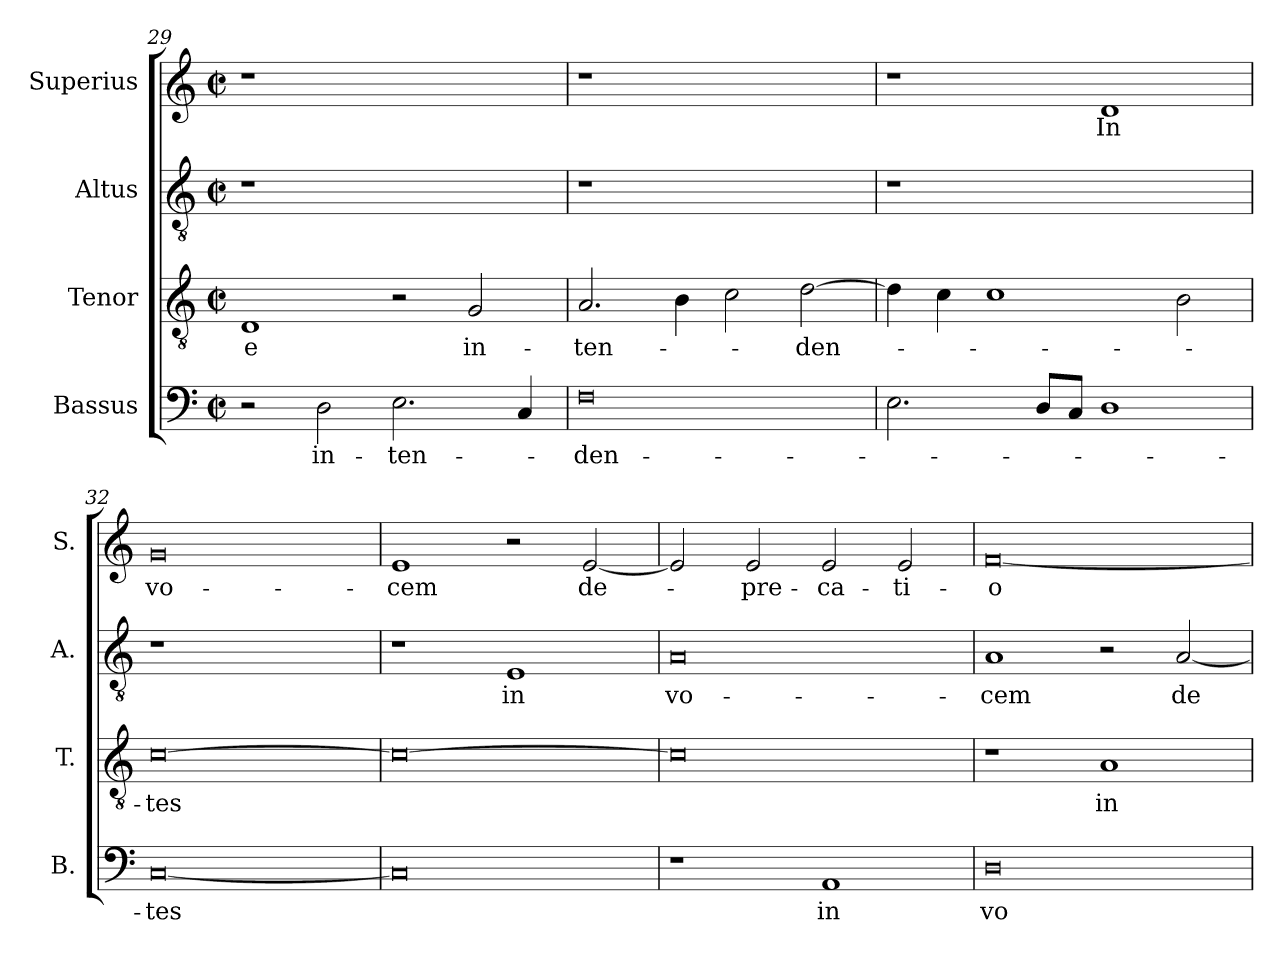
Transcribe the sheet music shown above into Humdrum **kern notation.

**kern	**text	**kern	**text	**kern	**text	**kern	**text
*part4	*part4	*part3	*part3	*part2	*part2	*part1	*part1
*staff4	*staff4	*staff3	*staff3	*staff2	*staff2	*staff1	*staff1
*I"Bassus	*	*I"Tenor	*	*I"Altus	*	*I"Superius	*
*I'B.	*	*I'T.	*	*I'A.	*	*I'S.	*
*clefF4	*	*clefGv2	*	*clefGv2	*	*clefG2	*
*	*	*ITrd7c12	*	*ITrd7c12	*	*	*
*k[]	*	*k[]	*	*k[]	*	*k[]	*
*C:	*	*C:	*	*C:	*	*C:	*
*M2/2	*	*M2/2	*	*M2/2	*	*M2/2	*
*met(c|)	*	*met(c|)	*	*met(c|)	*	*met(c|)	*
=29	=29	=29	=29	=29	=29	=29	=29
!	!	!	!LO:LY:b:color=#000000	!LO:N:vis=1	!	!LO:N:vis=1	!
2r	.	1DDi	-e	1r	.	1r	.
!	!LO:LY:b:color=#000000	!	!	!	!	!	!
2Di\	in-	.	.	.	.	.	.
!	!LO:LY:b:color=#000000	!	!	!	!	!	!
2.Ei\	-ten-	2r	.	1ryy	.	1ryy	.
!	!	!	!LO:LY:b:color=#000000	!	!	!	!
.	.	2GGi/	in-	.	.	.	.
4Ci/	.	.	.	.	.	.	.
=30	=30	=30	=30	=30	=30	=30	=30
!	!LO:LY:b:color=#000000	!	!	!	!	!	!
!	!	!	!LO:LY:b:color=#000000	!LO:N:vis=1	!	!LO:N:vis=1	!
0Fi	-den-	2.AAi/	-ten-	1r	.	1r	.
.	.	4BBi\	.	.	.	.	.
.	.	2Ci\	.	1ryy	.	1ryy	.
!	!	!	!LO:LY:b:color=#000000	!	!	!	!
.	.	[>2Di\	-den-	.	.	.	.
=31	=31	=31	=31	=31	=31	=31	=31
!	!	!	!	!LO:N:vis=1	!	!	!
2.Ei\	.	4Di\]	.	1r	.	1r	.
.	.	4Ci\	.	.	.	.	.
.	.	1Ci	.	.	.	.	.
8Di/L	.	.	.	.	.	.	.
8Ci/J	.	.	.	.	.	.	.
!	!	!	!	!	!	!	!LO:LY:b:color=#000000
1Di	.	.	.	1ryy	.	1di	In
.	.	2BBi\	.	.	.	.	.
=32	=32	=32	=32	=32	=32	=32	=32
!	!LO:LY:b:color=#000000	!	!	!	!	!	!
!	!	!	!LO:LY:b:color=#000000	!LO:N:vis=1	!	!	!
!	!	!	!	!	!	!	!LO:LY:b:color=#000000
[<0Ci	-tes	[>0Ci	-tes	1r	.	0gi	vo-
.	.	.	.	1ryy	.	.	.
=33	=33	=33	=33	=33	=33	=33	=33
!	!	!	!	!	!	!	!LO:LY:b:color=#000000
0Ci]	.	0Ci_>	.	1r	.	1ei	-cem
!	!	!	!	!	!LO:LY:b:color=#000000	!	!
.	.	.	.	1EEi	in	2r	.
!	!	!	!	!	!	!	!LO:LY:b:color=#000000
.	.	.	.	.	.	[<2ei/	de-
!!LO:PB:g=z
=34	=34	=34	=34	=34	=34	=34	=34
!	!	!	!	!	!LO:LY:b:color=#000000	!	!
1r	.	0Ci]	.	0AAi	vo-	2ei/]	.
!	!	!	!	!	!	!	!LO:LY:b:color=#000000
.	.	.	.	.	.	2ei/	-pre-
!	!LO:LY:b:color=#000000	!	!	!	!	!	!
!	!	!	!	!	!	!	!LO:LY:b:color=#000000
1AAi	in	.	.	.	.	2ei/	-ca-
!	!	!	!	!	!	!	!LO:LY:b:color=#000000
.	.	.	.	.	.	2ei/	-ti-
=35	=35	=35	=35	=35	=35	=35	=35
!	!LO:LY:b:color=#000000	!	!	!	!	!	!
!	!	!	!	!	!LO:LY:b:color=#000000	!	!
!	!	!	!	!	!	!	!LO:LY:b:color=#000000
0Di	vo-	1r	.	1AAi	-cem	[<0fi	-o-
!	!	!	!LO:LY:b:color=#000000	!	!	!	!
.	.	1AAi	in	2r	.	.	.
!	!	!	!	!	!LO:LY:b:color=#000000	!	!
.	.	.	.	[<2AAi/	de-	.	.
=	=	=	=	=	=	=	=
*-	*-	*-	*-	*-	*-	*-	*-
